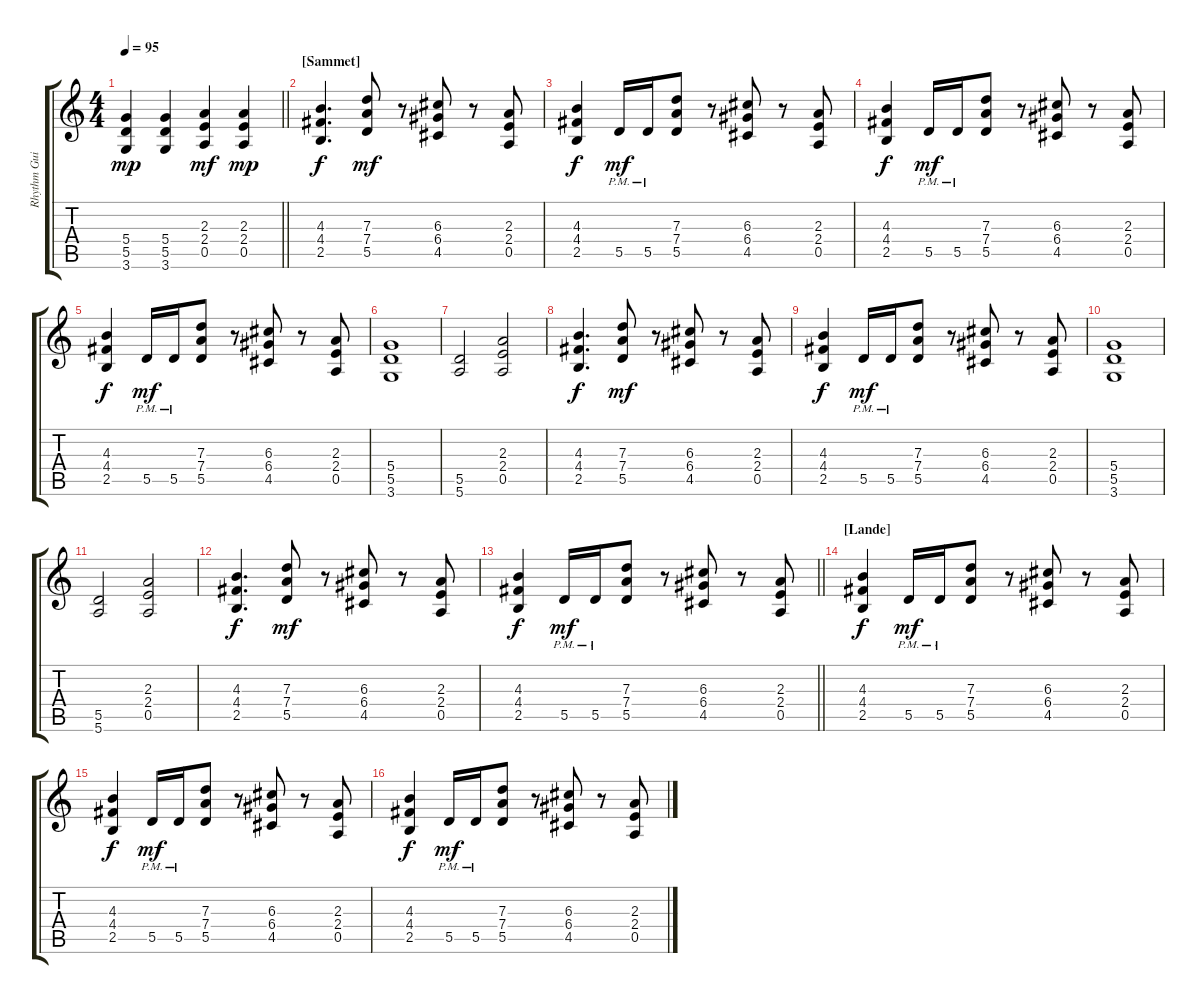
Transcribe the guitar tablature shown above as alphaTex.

\track ("Rhythm Guitar (Sascha Paeth)" "Rhythm Gui") {instrument distortionguitar}
\staff {score tabs}
\tuning (E4 B3 G3 D3 A2 E2) {hide}
\ts (4 4)
\tempo 95
\clef g2
\barLineRight lightlight
\ks c
(5.4 5.5 3.6).4{dy mp} (5.4 5.5 3.6).4 (2.3 2.4 0.5).4{dy mf} (2.3 2.4 0.5).4{dy mp} |
\section ("" "[Sammet]")
(4.3 4.4 2.5).4{d dy f} (7.3 7.4 5.5).8{dy mf} r.8 (6.3 6.4 4.5).8 r.8 (2.3 2.4 0.5).8 |
(4.3 4.4 2.5).4{dy f} 5.5{pm}.16{dy mf} 5.5{pm}.16 (7.3 7.4 5.5).8 r.8 (6.3 6.4 4.5).8 r.8 (2.3 2.4 0.5).8 |
(4.3 4.4 2.5).4{dy f} 5.5{pm}.16{dy mf} 5.5{pm}.16 (7.3 7.4 5.5).8 r.8 (6.3 6.4 4.5).8 r.8 (2.3 2.4 0.5).8 |
(4.3 4.4 2.5).4{dy f} 5.5{pm}.16{dy mf} 5.5{pm}.16 (7.3 7.4 5.5).8 r.8 (6.3 6.4 4.5).8 r.8 (2.3 2.4 0.5).8 |
(5.4 5.5 3.6).1 |
(5.5 5.6).2 (2.3 2.4 0.5).2 |
(4.3 4.4 2.5).4{d dy f} (7.3 7.4 5.5).8{dy mf} r.8 (6.3 6.4 4.5).8 r.8 (2.3 2.4 0.5).8 |
(4.3 4.4 2.5).4{dy f} 5.5{pm}.16{dy mf} 5.5{pm}.16 (7.3 7.4 5.5).8 r.8 (6.3 6.4 4.5).8 r.8 (2.3 2.4 0.5).8 |
(5.4 5.5 3.6).1 |
(5.5 5.6).2 (2.3 2.4 0.5).2 |
(4.3 4.4 2.5).4{d dy f} (7.3 7.4 5.5).8{dy mf} r.8 (6.3 6.4 4.5).8 r.8 (2.3 2.4 0.5).8 |
\barLineRight lightlight
(4.3 4.4 2.5).4{dy f} 5.5{pm}.16{dy mf} 5.5{pm}.16 (7.3 7.4 5.5).8 r.8 (6.3 6.4 4.5).8 r.8 (2.3 2.4 0.5).8 |
\section ("" "[Lande]")
(4.3 4.4 2.5).4{dy f} 5.5{pm}.16{dy mf} 5.5{pm}.16 (7.3 7.4 5.5).8 r.8 (6.3 6.4 4.5).8 r.8 (2.3 2.4 0.5).8 |
(4.3 4.4 2.5).4{dy f} 5.5{pm}.16{dy mf} 5.5{pm}.16 (7.3 7.4 5.5).8 r.8 (6.3 6.4 4.5).8 r.8 (2.3 2.4 0.5).8 |
(4.3 4.4 2.5).4{dy f} 5.5{pm}.16{dy mf} 5.5{pm}.16 (7.3 7.4 5.5).8 r.8 (6.3 6.4 4.5).8 r.8 (2.3 2.4 0.5).8
